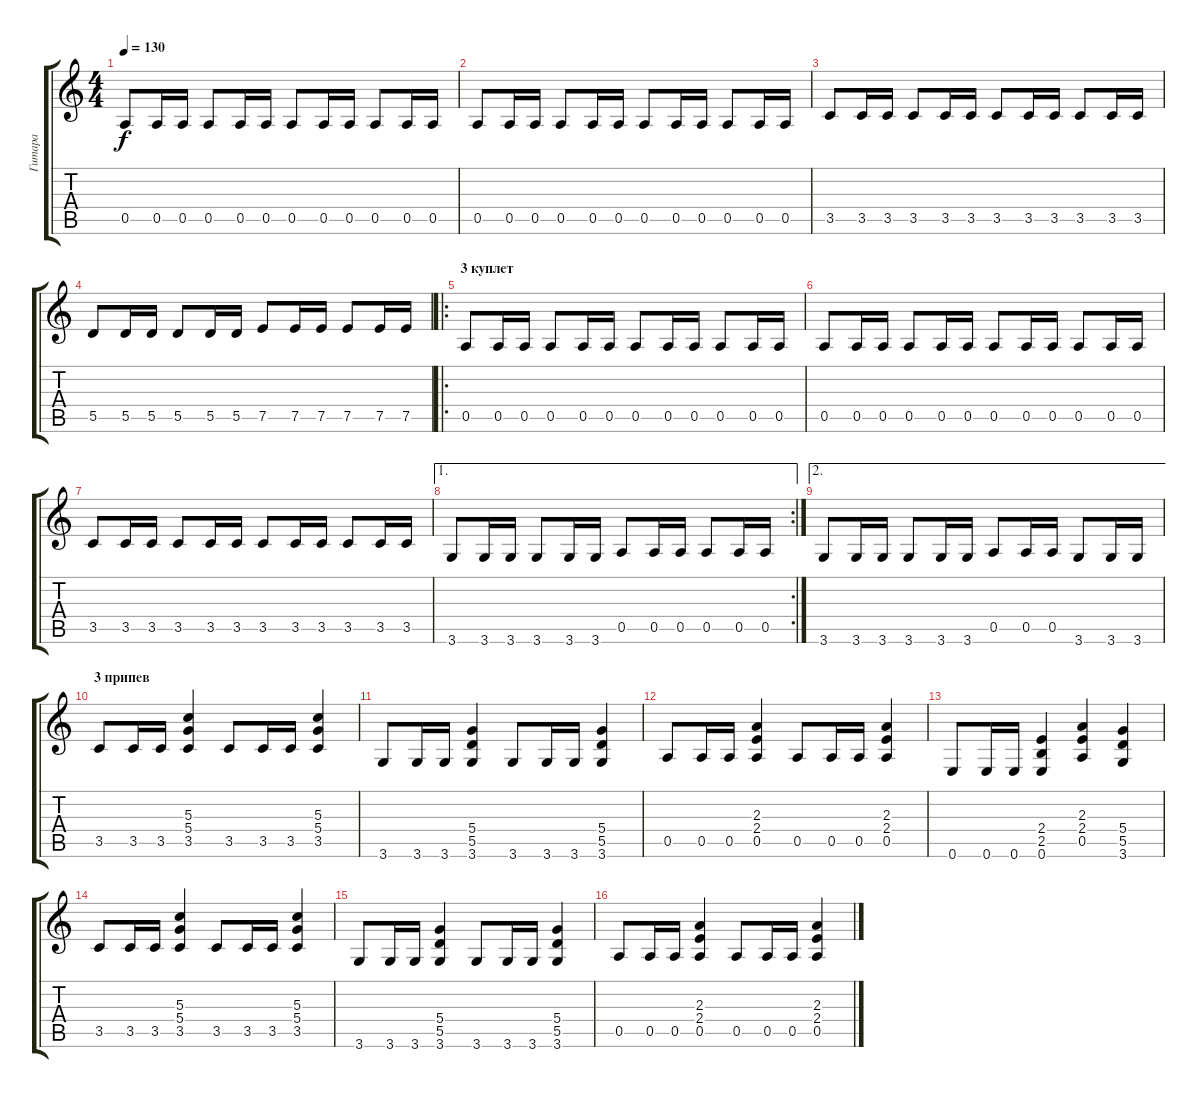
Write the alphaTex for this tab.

\track ("Гитара" "Гитара") {instrument distortionguitar}
\staff {score tabs}
\tuning (E4 B3 G3 D3 A2 E2) {hide}
\ts (4 4)
\tempo 130
\clef g2
\ks c
0.5.8{dy f} 0.5.16 0.5.16 0.5.8 0.5.16 0.5.16 0.5.8 0.5.16 0.5.16 0.5.8 0.5.16 0.5.16 |
0.5.8 0.5.16 0.5.16 0.5.8 0.5.16 0.5.16 0.5.8 0.5.16 0.5.16 0.5.8 0.5.16 0.5.16 |
3.5.8 3.5.16 3.5.16 3.5.8 3.5.16 3.5.16 3.5.8 3.5.16 3.5.16 3.5.8 3.5.16 3.5.16 |
5.5.8 5.5.16 5.5.16 5.5.8 5.5.16 5.5.16 7.5.8 7.5.16 7.5.16 7.5.8 7.5.16 7.5.16 |
\ro
\section ("" "3 куплет")
0.5.8 0.5.16 0.5.16 0.5.8 0.5.16 0.5.16 0.5.8 0.5.16 0.5.16 0.5.8 0.5.16 0.5.16 |
0.5.8 0.5.16 0.5.16 0.5.8 0.5.16 0.5.16 0.5.8 0.5.16 0.5.16 0.5.8 0.5.16 0.5.16 |
3.5.8 3.5.16 3.5.16 3.5.8 3.5.16 3.5.16 3.5.8 3.5.16 3.5.16 3.5.8 3.5.16 3.5.16 |
\ae 1
\rc 2
3.6.8 3.6.16 3.6.16 3.6.8 3.6.16 3.6.16 0.5.8 0.5.16 0.5.16 0.5.8 0.5.16 0.5.16 |
\ae 2
3.6.8 3.6.16 3.6.16 3.6.8 3.6.16 3.6.16 0.5.8 0.5.16 0.5.16 3.6.8 3.6.16 3.6.16 |
\section ("" "3 припев")
3.5.8 3.5.16 3.5.16 (5.3 5.4 3.5).4 3.5.8 3.5.16 3.5.16 (5.3 5.4 3.5).4 |
3.6.8 3.6.16 3.6.16 (5.4 5.5 3.6).4 3.6.8 3.6.16 3.6.16 (5.4 5.5 3.6).4 |
0.5.8 0.5.16 0.5.16 (2.3 2.4 0.5).4 0.5.8 0.5.16 0.5.16 (2.3 2.4 0.5).4 |
0.6.8 0.6.16 0.6.16 (2.4 2.5 0.6).4 (2.3 2.4 0.5).4 (5.4 5.5 3.6).4 |
3.5.8 3.5.16 3.5.16 (5.3 5.4 3.5).4 3.5.8 3.5.16 3.5.16 (5.3 5.4 3.5).4 |
3.6.8 3.6.16 3.6.16 (5.4 5.5 3.6).4 3.6.8 3.6.16 3.6.16 (5.4 5.5 3.6).4 |
0.5.8 0.5.16 0.5.16 (2.3 2.4 0.5).4 0.5.8 0.5.16 0.5.16 (2.3 2.4 0.5).4
